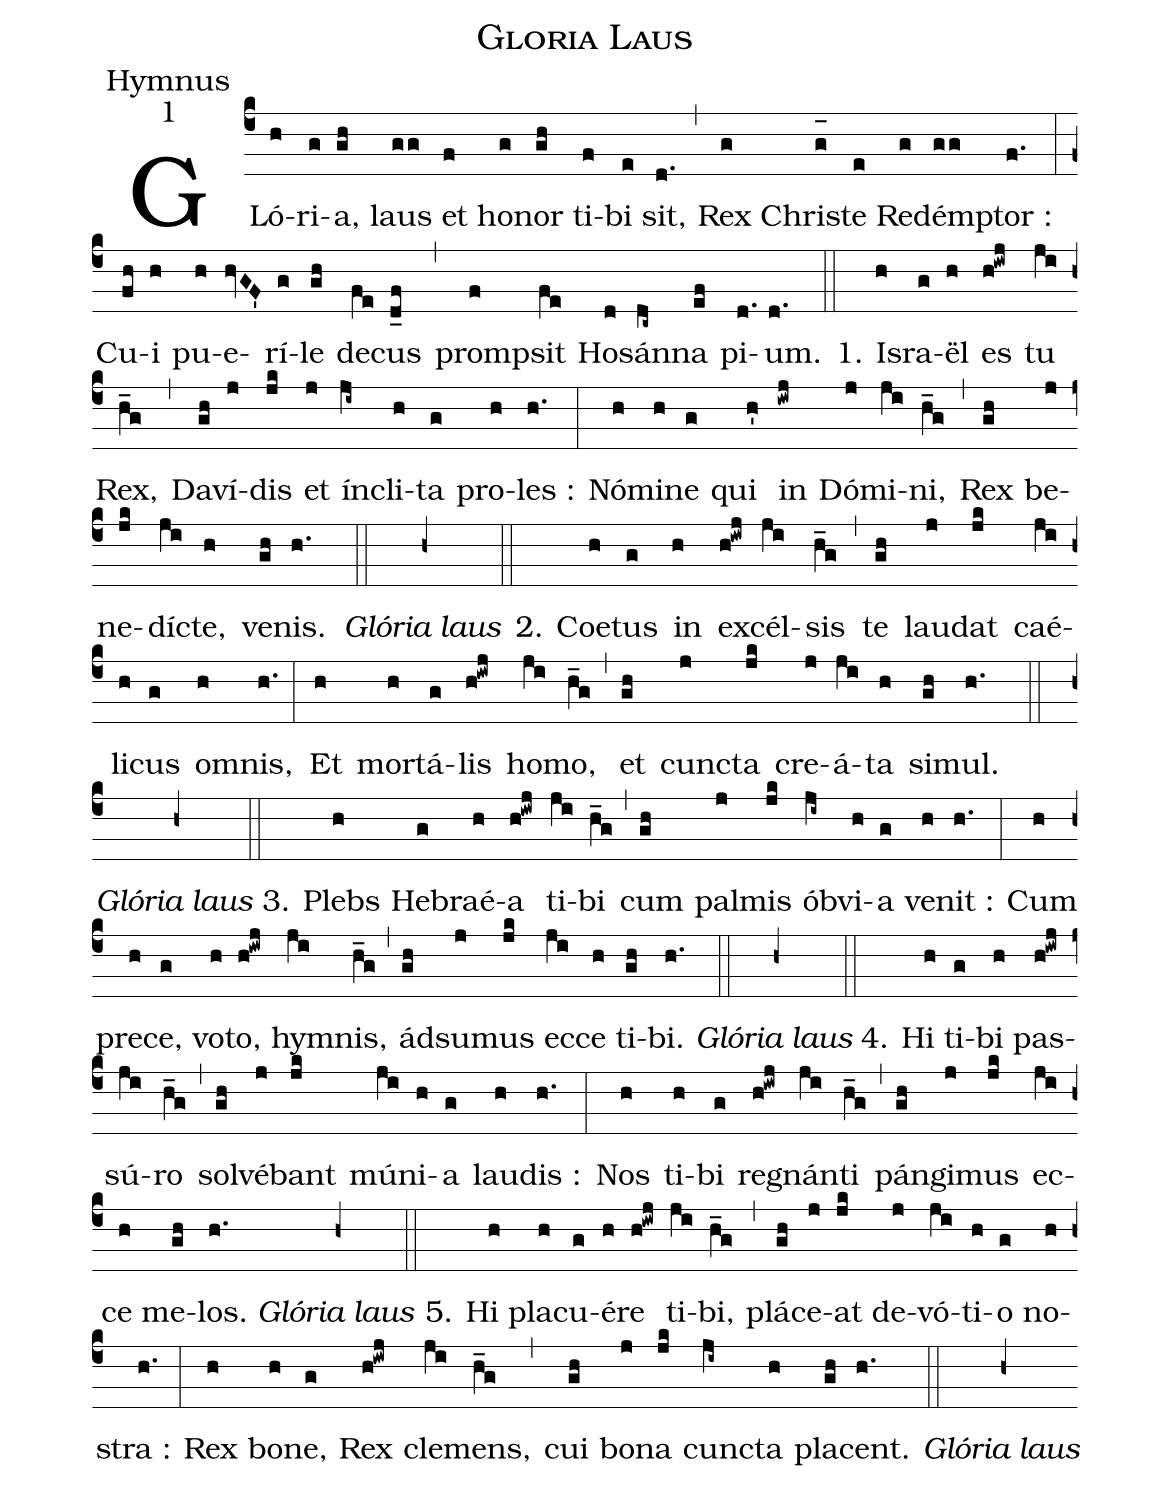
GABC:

name:Gloria Laus;
office-part:Hymnus;
mode:1;
%%
(c4) GLó(h)ri(g)a,(gh) laus(gg) et(f) ho(g)nor(gh) ti(f)bi(e) sit,(d.) (,) Rex(g) Chri(g_[oh:h])ste(e) Red(g)ém(gg)ptor :(f.) (:)
Cu(fh)i(h) pu(h)e(hvGF')rí(g)le(gh) de(fe)cus(d_f) (,) prom(f)psit(fe) Ho(d)sán(dc~)na(ef) pi(d.)um.(d.) (::)

1. Is(h)ra(g)ël(h) es(h!iwj) tu(ji) Rex,(h_g) (,) Da(gh)ví(j)dis(jk) et(j) ín(ji~)cli(h)ta(g) pro(h)les :(h.) (:)
Nó(h)mi(h)ne(g) qui(h') in(iwj) Dó(j)mi(ji)ni,(h_g) (,) Rex(gh) be(j)ne(jk)dí(ji)cte,(h) ve(gh)nis.(h.) (::) {<i>Glória laus</i>}(h+) (::)

2. Coe(h)tus(g) in(h) ex(h!iwj)cél(ji)sis(h_g) (,) te(gh) lau(j)dat(jk) caé(ji)li(h)cus(g) o(h)mnis,(h.) (:)
Et(h) mor(h)tá(g)lis(h!iwj) ho(ji)mo,(h_g) (,) et(gh) cun(j)cta(jk) cre(j)á(ji)ta(h) si(gh)mul.(h.) (::) {<i>Glória laus</i>}(h+) (::)

3. Plebs(h) He(g)braé(h)a(h!iwj) ti(ji)bi(h_g) (,) cum(gh) pal(j)mis(jk) ób(ji~)vi(h)a(g) ve(h)nit :(h.) (:)
Cum(h) pre(h)ce,(g) vo(h)to,(h!iwj) hy(ji)mnis,(h_g) (,) ád(gh)su(j)mus(jk) ec(ji)ce(h) ti(gh)bi.(h.) (::) {<i>Glória laus</i>}(h+) (::)

4. Hi(h) ti(g)bi(h) pas(h!iwj)sú(ji)ro(h_g) (,) sol(gh)vé(j)bant(jk) mú(ji)ni(h)a(g) lau(h)dis :(h.) (:)
Nos(h) ti(h)bi(g) re(h!iwj)gnán(ji)ti(h_g) (,) pán(gh)gi(j)mus(jk) ec(ji)ce(h) me(gh)los.(h.) {<i>Glória laus</i>}(h+) (::)

5. Hi(h) pla(h)cu(g)é(h)re(h!iwj) ti(ji)bi,(h_g) (,) plá(gh)ce(j)at(jk) de(j)vó(ji)ti(h)o(g) no(h)stra :(h.) (:)
Rex(h) bo(h)ne,(g) Rex(h!iwj) cle(ji)mens,(h_g) (,) c{ui}(gh) bo(j)na(jk) cun(ji~)cta(h) pla(gh)cent.(h.) (::) {<i>Glória laus</i>}(h+)
